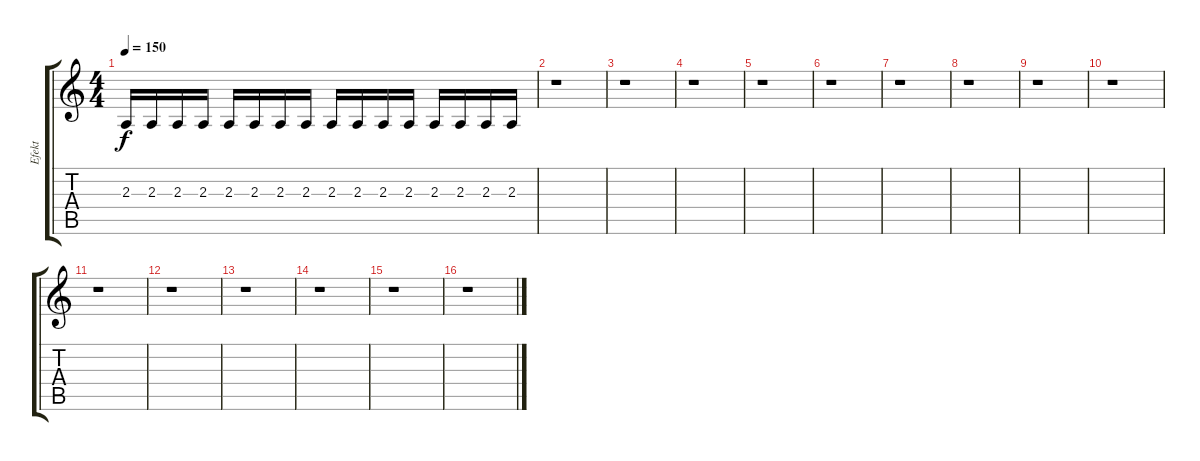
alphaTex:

\track ("Efekt" "Efekt") {instrument pad3polysynth}
\staff {score tabs}
\tuning (E4 B3 G3 D3 A2 E2) {hide}
\ts (4 4)
\tempo 150
\clef g2
\ks c
2.3.16{dy f} 2.3.16 2.3.16 2.3.16 2.3.16 2.3.16 2.3.16 2.3.16 2.3.16 2.3.16 2.3.16 2.3.16 2.3.16 2.3.16 2.3.16 2.3.16 |
r.1 |
r.1 |
r.1 |
r.1 |
r.1 |
r.1 |
r.1 |
r.1 |
r.1 |
r.1 |
r.1 |
r.1 |
r.1 |
r.1 |
r.1
